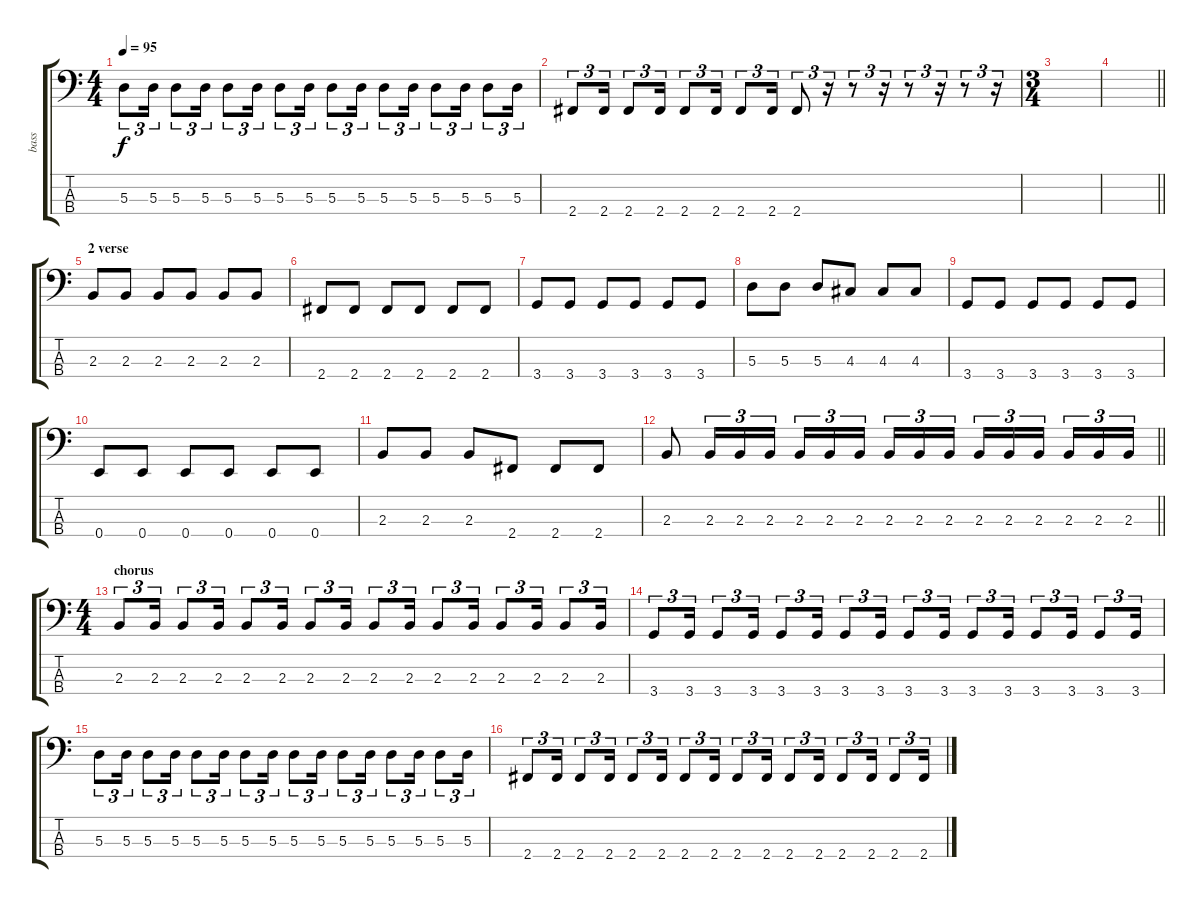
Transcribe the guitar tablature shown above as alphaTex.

\track ("bass" "bass") {instrument electricbassfinger}
\staff {score tabs}
\tuning (G2 D2 A1 E1) {hide}
\ts (4 4)
\tempo 95
\clef f4
\ks c
5.3.8{tu (3 2) dy f} 5.3.16{tu (3 2)} 5.3.8{tu (3 2)} 5.3.16{tu (3 2)} 5.3.8{tu (3 2)} 5.3.16{tu (3 2)} 5.3.8{tu (3 2)} 5.3.16{tu (3 2)} 5.3.8{tu (3 2)} 5.3.16{tu (3 2)} 5.3.8{tu (3 2)} 5.3.16{tu (3 2)} 5.3.8{tu (3 2)} 5.3.16{tu (3 2)} 5.3.8{tu (3 2)} 5.3.16{tu (3 2)} |
2.4.8{tu (3 2)} 2.4.16{tu (3 2)} 2.4.8{tu (3 2)} 2.4.16{tu (3 2)} 2.4.8{tu (3 2)} 2.4.16{tu (3 2)} 2.4.8{tu (3 2)} 2.4.16{tu (3 2)} 2.4.8{tu (3 2)} r.16{tu (3 2)} r.8{tu (3 2)} r.16{tu (3 2)} r.8{tu (3 2)} r.16{tu (3 2)} r.8{tu (3 2)} r.16{tu (3 2)} |
\ts (3 4)
|
\barLineRight lightlight
|
\section ("" "2 verse")
2.3.8 2.3.8 2.3.8 2.3.8 2.3.8 2.3.8 |
2.4.8 2.4.8 2.4.8 2.4.8 2.4.8 2.4.8 |
3.4.8 3.4.8 3.4.8 3.4.8 3.4.8 3.4.8 |
5.3.8 5.3.8 5.3.8 4.3.8 4.3.8 4.3.8 |
3.4.8 3.4.8 3.4.8 3.4.8 3.4.8 3.4.8 |
0.4.8 0.4.8 0.4.8 0.4.8 0.4.8 0.4.8 |
2.3.8 2.3.8 2.3.8 2.4.8 2.4.8 2.4.8 |
\barLineRight lightlight
2.3.8 2.3.16{tu (3 2)} 2.3.16{tu (3 2)} 2.3.16{tu (3 2)} 2.3.16{tu (3 2)} 2.3.16{tu (3 2)} 2.3.16{tu (3 2) beam splitsecondary} 2.3.16{tu (3 2)} 2.3.16{tu (3 2)} 2.3.16{tu (3 2)} 2.3.16{tu (3 2)} 2.3.16{tu (3 2)} 2.3.16{tu (3 2) beam splitsecondary} 2.3.16{tu (3 2)} 2.3.16{tu (3 2)} 2.3.16{tu (3 2)} |
\ts (4 4)
\section ("" "chorus")
2.3.8{tu (3 2)} 2.3.16{tu (3 2)} 2.3.8{tu (3 2)} 2.3.16{tu (3 2)} 2.3.8{tu (3 2)} 2.3.16{tu (3 2)} 2.3.8{tu (3 2)} 2.3.16{tu (3 2)} 2.3.8{tu (3 2)} 2.3.16{tu (3 2)} 2.3.8{tu (3 2)} 2.3.16{tu (3 2)} 2.3.8{tu (3 2)} 2.3.16{tu (3 2)} 2.3.8{tu (3 2)} 2.3.16{tu (3 2)} |
3.4.8{tu (3 2)} 3.4.16{tu (3 2)} 3.4.8{tu (3 2)} 3.4.16{tu (3 2)} 3.4.8{tu (3 2)} 3.4.16{tu (3 2)} 3.4.8{tu (3 2)} 3.4.16{tu (3 2)} 3.4.8{tu (3 2)} 3.4.16{tu (3 2)} 3.4.8{tu (3 2)} 3.4.16{tu (3 2)} 3.4.8{tu (3 2)} 3.4.16{tu (3 2)} 3.4.8{tu (3 2)} 3.4.16{tu (3 2)} |
5.3.8{tu (3 2)} 5.3.16{tu (3 2)} 5.3.8{tu (3 2)} 5.3.16{tu (3 2)} 5.3.8{tu (3 2)} 5.3.16{tu (3 2)} 5.3.8{tu (3 2)} 5.3.16{tu (3 2)} 5.3.8{tu (3 2)} 5.3.16{tu (3 2)} 5.3.8{tu (3 2)} 5.3.16{tu (3 2)} 5.3.8{tu (3 2)} 5.3.16{tu (3 2)} 5.3.8{tu (3 2)} 5.3.16{tu (3 2)} |
2.4.8{tu (3 2)} 2.4.16{tu (3 2)} 2.4.8{tu (3 2)} 2.4.16{tu (3 2)} 2.4.8{tu (3 2)} 2.4.16{tu (3 2)} 2.4.8{tu (3 2)} 2.4.16{tu (3 2)} 2.4.8{tu (3 2)} 2.4.16{tu (3 2)} 2.4.8{tu (3 2)} 2.4.16{tu (3 2)} 2.4.8{tu (3 2)} 2.4.16{tu (3 2)} 2.4.8{tu (3 2)} 2.4.16{tu (3 2)}
